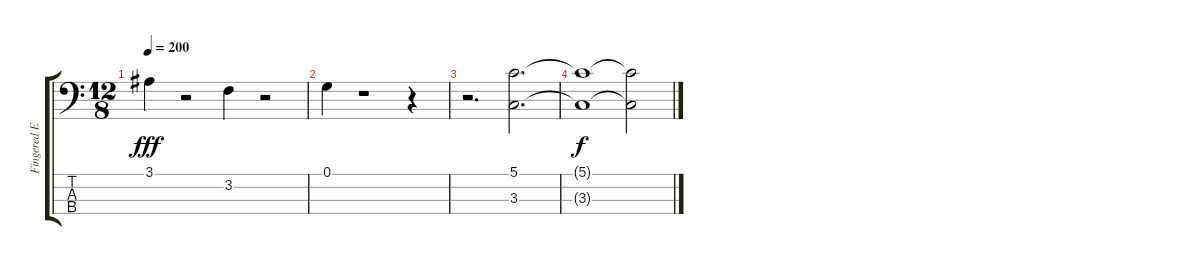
\track ("Fingered Elec Bass" "Fingered E") {instrument electricbassfinger}
\staff {score tabs}
\tuning (G2 D2 A1 E1) {hide}
\ts (12 8)
\tempo 200
\clef f4
\ks c
3.1.4{dy fff} r.2 3.2.4 r.2 |
0.1.4 r.1 r.4 |
r.2{d} (5.1 3.3).2{d} |
(5.1{t} 3.3{t}).1{dy f} (5.1{t} 3.3{t}).2
